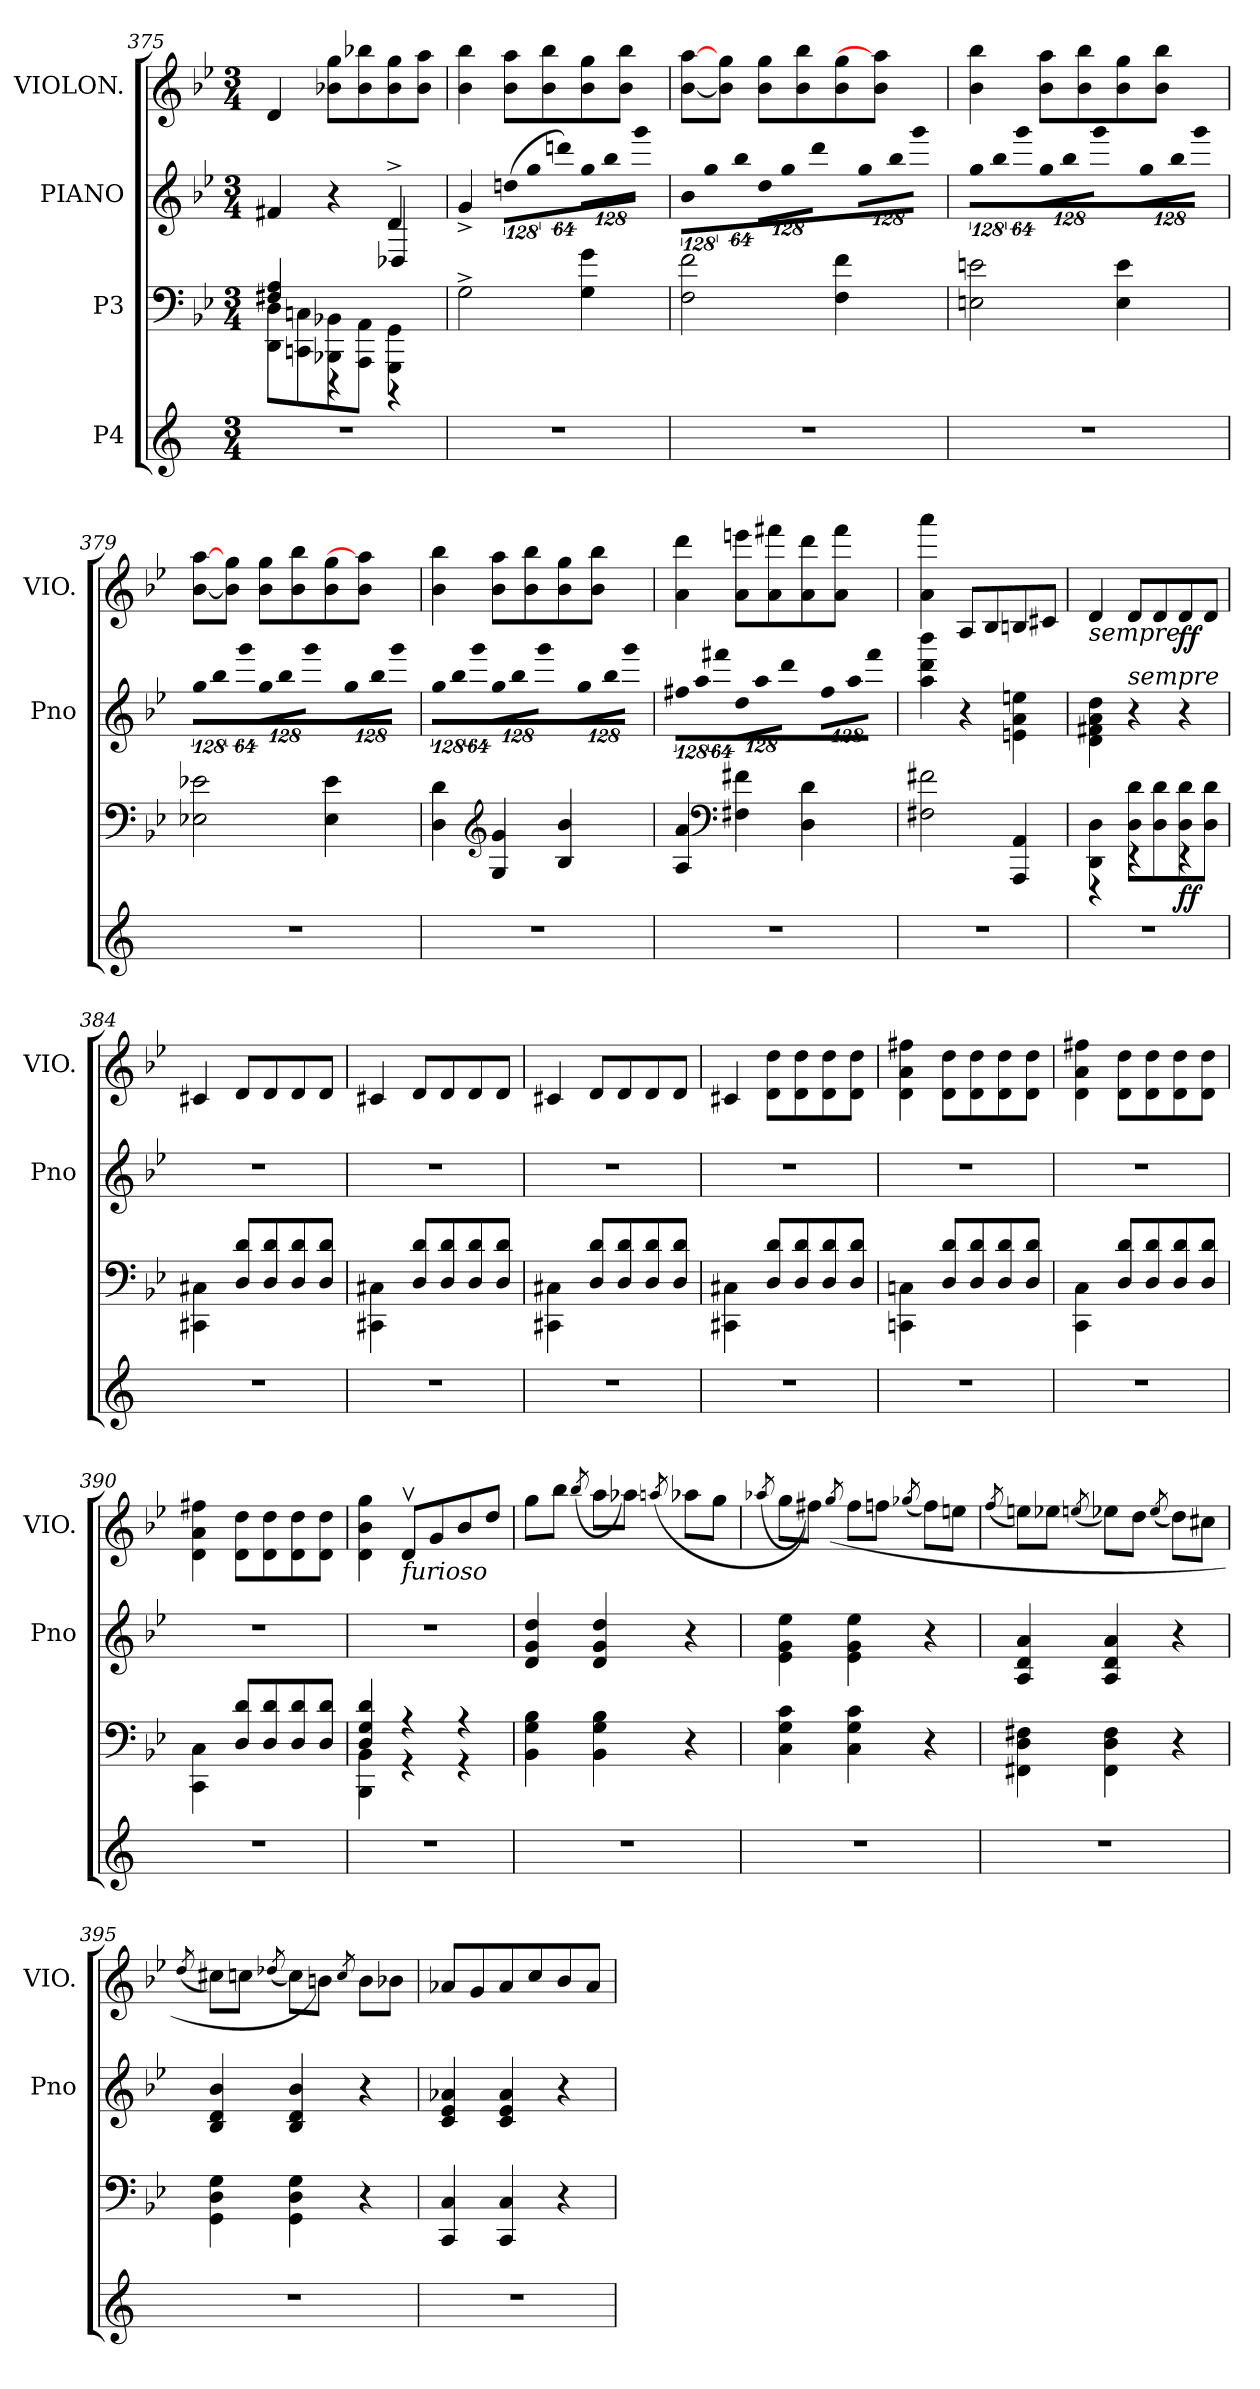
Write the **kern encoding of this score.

**kern	**kern	**dynam	**kern	**kern	**dynam
*part4	*part3	*part3	*part2	*part1	*part1
*staff4	*staff3	*staff3	*staff2	*staff1	*staff1
*I"P4	*I"P3	*	*I"PIANO	*I"VIOLON.	*
*	*	*	*I'Pno	*I'VIO.	*
!!LO:LB:g=z
*clefG2	*clefF4	*	*clefG2	*clefG2	*
*k[]	*k[b-e-]	*	*k[b-e-]	*k[b-e-]	*
*C:	*B-:	*	*B-:	*B-:	*
*M3/4	*M3/4	*	*M3/4	*M3/4	*
=375	=375	=375	=375	=375	=375
!LO:N:vis=1	!	!	!	!	!
*	*^	*	*^	*	*
2.r	8DDi\ 8DiL	4F#Xi/ 4Ai	.	4f#Xi/	2ryy	4di/	.
.	8CCni\ 8Cni	.	.	.	.	.	.
.	8BBB-Xi\ 8BB-Xi	4r	.	4r	.	8b-Xi\ 8ggiL	.
.	8AAAi\ 8AAiJ	.	.	.	.	8b-i\ 8bb-Xi	.
.	4GGGi\ 4GGi	4r	.	4d^i/	4D-Xi/	8b-i\ 8ggi	.
.	.	.	.	.	.	8b-i\ 8aaiJ	.
*	*v	*v	*	*	*	*	*
*	*	*	*v	*v	*	*
=376	=376	=376	=376	=376	=376
!LO:N:vis=1	!	!	!	!	!
2.r	2G^i\	.	4g^i/	4b-i\ 4bb-i	.
!	!	!	!LO:N:vis=8	!	!
.	.	.	(1024%85ddni\L	8b-i\ 8aaiL	.
!	!	!	!LO:N:vis=8	!	!
.	.	.	1024%85ggi\	.	.
.	.	.	.	8b-i\ 8bb-i	.
!	!	!	!LO:N:vis=8	!	!
.	.	.	512%43dddni\J)	.	.
!	!	!	!LO:N:vis=8	!	!
.	4Gi\ 4gi	.	1024%85ggi\L	8b-i\ 8ggi	.
!	!	!	!LO:N:vis=8	!	!
.	.	.	1024%85bb-i\	.	.
.	.	.	.	8b-i\ 8bb-iJ	.
!	!	!	!LO:N:vis=8	!	!
.	.	.	512%43gggi\J	.	.
=377	=377	=377	=377	=377	=377
!LO:N:vis=1	!	!	!LO:N:vis=8	!	!
2.r	2Fi\ 2fi	.	1024%85b-i\L	[<8b-i\ [>8aaiL	.
!	!	!	!LO:N:vis=8	!	!
.	.	.	1024%85ggi\	.	.
.	.	.	.	8b-i\] 8ggiJ	.
!	!	!	!LO:N:vis=8	!	!
.	.	.	512%43bb-i\J	.	.
!	!	!	!LO:N:vis=8	!	!
.	.	.	1024%85ddi\L	8b-i\ 8ggiL	.
!	!	!	!LO:N:vis=8	!	!
.	.	.	1024%85ggi\	.	.
.	.	.	.	8b-i\ 8bb-i	.
!	!	!	!LO:N:vis=8	!	!
.	.	.	512%43dddi\J	.	.
!	!	!	!LO:N:vis=8	!	!
.	4Fi\ 4fi	.	1024%85ggi\L	8b-i\ 8ggi	.
!	!	!	!LO:N:vis=8	!	!
.	.	.	1024%85bb-i\	.	.
.	.	.	.	8b-i\ 8aai]J	.
!	!	!	!LO:N:vis=8	!	!
.	.	.	512%43gggi\J	.	.
=378	=378	=378	=378	=378	=378
!LO:N:vis=1	!	!	!LO:N:vis=8	!	!
2.r	2Eni\ 2eni	.	1024%85ggi\L	4b-i\ 4bb-i	.
!	!	!	!LO:N:vis=8	!	!
.	.	.	1024%85bb-i\	.	.
!	!	!	!LO:N:vis=8	!	!
.	.	.	512%43gggi\J	.	.
!	!	!	!LO:N:vis=8	!	!
.	.	.	1024%85ggi\L	8b-i\ 8aaiL	.
!	!	!	!LO:N:vis=8	!	!
.	.	.	1024%85bb-i\	.	.
.	.	.	.	8b-i\ 8bb-i	.
!	!	!	!LO:N:vis=8	!	!
.	.	.	512%43gggi\J	.	.
!	!	!	!LO:N:vis=8	!	!
.	4Ei\ 4ei	.	1024%85ggi\L	8b-i\ 8ggi	.
!	!	!	!LO:N:vis=8	!	!
.	.	.	1024%85bb-i\	.	.
.	.	.	.	8b-i\ 8bb-iJ	.
!	!	!	!LO:N:vis=8	!	!
.	.	.	512%43gggi\J	.	.
=379	=379	=379	=379	=379	=379
!LO:N:vis=1	!	!	!LO:N:vis=8	!	!
2.r	2E-Xi\ 2e-Xi	.	1024%85ggi\L	[<8b-i\ [>8aaiL	.
!	!	!	!LO:N:vis=8	!	!
.	.	.	1024%85bb-i\	.	.
.	.	.	.	8b-i\] 8ggiJ	.
!	!	!	!LO:N:vis=8	!	!
.	.	.	512%43gggi\J	.	.
!	!	!	!LO:N:vis=8	!	!
.	.	.	1024%85ggi\L	8b-i\ 8ggiL	.
!	!	!	!LO:N:vis=8	!	!
.	.	.	1024%85bb-i\	.	.
.	.	.	.	8b-i\ 8bb-i	.
!	!	!	!LO:N:vis=8	!	!
.	.	.	512%43gggi\J	.	.
!	!	!	!LO:N:vis=8	!	!
.	4E-i\ 4e-i	.	1024%85ggi\L	8b-i\ 8ggi	.
!	!	!	!LO:N:vis=8	!	!
.	.	.	1024%85bb-i\	.	.
.	.	.	.	8b-i\ 8aai]J	.
!	!	!	!LO:N:vis=8	!	!
.	.	.	512%43gggi\J	.	.
!!LO:PB:g=z
=380	=380	=380	=380	=380	=380
!LO:N:vis=1	!	!	!LO:N:vis=8	!	!
2.r	4Di\ 4di	.	1024%85ggi\L	4b-i\ 4bb-i	.
!	!	!	!LO:N:vis=8	!	!
.	.	.	1024%85bb-i\	.	.
!	!	!	!LO:N:vis=8	!	!
.	.	.	512%43gggi\J	.	.
*	*clefG2	*	*	*	*
!	!	!	!LO:N:vis=8	!	!
.	4Gi/ 4gi	.	1024%85ggi\L	8b-i\ 8aaiL	.
!	!	!	!LO:N:vis=8	!	!
.	.	.	1024%85bb-i\	.	.
.	.	.	.	8b-i\ 8bb-i	.
!	!	!	!LO:N:vis=8	!	!
.	.	.	512%43gggi\J	.	.
!	!	!	!LO:N:vis=8	!	!
.	4B-i/ 4b-i	.	1024%85ggi\L	8b-i\ 8ggi	.
!	!	!	!LO:N:vis=8	!	!
.	.	.	1024%85bb-i\	.	.
.	.	.	.	8b-i\ 8bb-iJ	.
!	!	!	!LO:N:vis=8	!	!
.	.	.	512%43gggi\J	.	.
=381	=381	=381	=381	=381	=381
!LO:N:vis=1	!	!	!LO:N:vis=8	!	!
2.r	4Ai/ 4ai	.	1024%85ff#Xi\L	4ai\ 4dddi	.
!	!	!	!LO:N:vis=8	!	!
.	.	.	1024%85aai\	.	.
!	!	!	!LO:N:vis=8	!	!
.	.	.	512%43fff#Xi\J	.	.
*	*clefF4	*	*	*	*
!	!	!	!LO:N:vis=8	!	!
.	4F#Xi\ 4f#Xi	.	1024%85ddi\L	8ai\ 8eeeniL	.
!	!	!	!LO:N:vis=8	!	!
.	.	.	1024%85aai\	.	.
.	.	.	.	8ai\ 8fff#Xi	.
!	!	!	!LO:N:vis=8	!	!
.	.	.	512%43dddi\J	.	.
!	!	!	!LO:N:vis=8	!	!
.	4Di\ 4di	.	1024%85ff#i\L	8ai\ 8dddi	.
!	!	!	!LO:N:vis=8	!	!
.	.	.	1024%85aai\	.	.
.	.	.	.	8ai\ 8fff#iJ	.
!	!	!	!LO:N:vis=8	!	!
.	.	.	512%43fff#i\J	.	.
=382	=382	=382	=382	=382	=382
!LO:N:vis=1	!	!	!	!	!
2.r	2F#Xi\ 2f#Xi	.	4aai\ 4dddi 4bbb-i	4ai\ 4aaai	.
.	.	.	4r	8Ai/L	.
.	.	.	.	8B-i/	.
.	4AAAi/ 4AAi	.	4eni\ 4ai 4eeni	8Bni/	.
.	.	.	.	8c#Xi/J	.
=383	=383	=383	=383	=383	=383
!	!	!	!	!LO:TX:b:i:t=sempre	!
!LO:N:vis=1	!	!	!	!	!
*	*^	*	*	*	*
2.r	4DDi\ 4Di	4r	.	4di\ 4f#Xi 4ai 4ddi	4di/	.
!	!	!	!	!LO:TX:a:i:t=sempre	!	!
.	8Di\ 8diL	4r	.	4r	8di/L	.
.	8Di\ 8di	.	.	.	8di/	.
.	8Di\ 8di	4r	ff	4r	8di/	ff
.	8Di\ 8diJ	.	.	.	8di/J	.
*	*v	*v	*	*	*	*
=384	=384	=384	=384	=384	=384
!LO:N:vis=1	!	!	!LO:N:vis=1	!	!
2.r	4CC#Xi\ 4C#Xi	.	2.r	4c#Xi/	.
.	8Di/ 8diL	.	.	8di/L	.
.	8Di/ 8di	.	.	8di/	.
.	8Di/ 8di	.	.	8di/	.
.	8Di/ 8diJ	.	.	8di/J	.
=385	=385	=385	=385	=385	=385
!LO:N:vis=1	!	!	!LO:N:vis=1	!	!
2.r	4CC#Xi\ 4C#Xi	.	2.r	4c#Xi/	.
.	8Di/ 8diL	.	.	8di/L	.
.	8Di/ 8di	.	.	8di/	.
.	8Di/ 8di	.	.	8di/	.
.	8Di/ 8diJ	.	.	8di/J	.
!!LO:LB:g=z
=386	=386	=386	=386	=386	=386
!LO:N:vis=1	!	!	!LO:N:vis=1	!	!
2.r	4CC#Xi\ 4C#Xi	.	2.r	4c#Xi/	.
.	8Di/ 8diL	.	.	8di/L	.
.	8Di/ 8di	.	.	8di/	.
.	8Di/ 8di	.	.	8di/	.
.	8Di/ 8diJ	.	.	8di/J	.
=387	=387	=387	=387	=387	=387
!LO:N:vis=1	!	!	!LO:N:vis=1	!	!
2.r	4CC#Xi\ 4C#Xi	.	2.r	4c#Xi/	.
.	8Di/ 8diL	.	.	8di\ 8ddiL	.
.	8Di/ 8di	.	.	8di\ 8ddi	.
.	8Di/ 8di	.	.	8di\ 8ddi	.
.	8Di/ 8diJ	.	.	8di\ 8ddiJ	.
=388	=388	=388	=388	=388	=388
!LO:N:vis=1	!	!	!LO:N:vis=1	!	!
2.r	4CCni\ 4Cni	.	2.r	4di\ 4ai 4ff#Xi	.
.	8Di/ 8diL	.	.	8di\ 8ddiL	.
.	8Di/ 8di	.	.	8di\ 8ddi	.
.	8Di/ 8di	.	.	8di\ 8ddi	.
.	8Di/ 8diJ	.	.	8di\ 8ddiJ	.
=389	=389	=389	=389	=389	=389
!LO:N:vis=1	!	!	!LO:N:vis=1	!	!
2.r	4CCi\ 4Ci	.	2.r	4di\ 4ai 4ff#Xi	.
.	8Di/ 8diL	.	.	8di\ 8ddiL	.
.	8Di/ 8di	.	.	8di\ 8ddi	.
.	8Di/ 8di	.	.	8di\ 8ddi	.
.	8Di/ 8diJ	.	.	8di\ 8ddiJ	.
=390	=390	=390	=390	=390	=390
!LO:N:vis=1	!	!	!LO:N:vis=1	!	!
2.r	4CCi\ 4Ci	.	2.r	4di\ 4ai 4ff#Xi	.
.	8Di/ 8diL	.	.	8di\ 8ddiL	.
.	8Di/ 8di	.	.	8di\ 8ddi	.
.	8Di/ 8di	.	.	8di\ 8ddi	.
.	8Di/ 8diJ	.	.	8di\ 8ddiJ	.
=391	=391	=391	=391	=391	=391
!LO:N:vis=1	!	!	!LO:N:vis=1	!	!
*	*^	*	*	*	*
2.r	4Di/ 4Gi 4di	4BBB-i\ 4BB-i	.	2.r	4di\ 4b-i 4ggi	.
!	!	!	!	!	!LO:TX:b:i:t=furioso	!
.	4r	4r	.	.	8dvi/L	.
.	.	.	.	.	8gi/	.
.	4r	4r	.	.	8b-i/	.
.	.	.	.	.	8ddi/J	.
*	*v	*v	*	*	*	*
=392	=392	=392	=392	=392	=392
!LO:N:vis=1	!	!	!	!	!
2.r	4BB-i\ 4Gi 4B-i	.	4di/ 4gi 4ddi	8ggi\L	.
.	.	.	.	8bb-i\J	.
.	.	.	.	(8qbb-i/	.
.	4BB-i\ 4Gi 4B-i	.	4di/ 4gi 4ddi	8aai\L	.
.	.	.	.	8aa-Xi\J)	.
.	.	.	.	(8qaani/	.
.	4r	.	4r	8aa-Xi\L	.
.	.	.	.	8ggi\J	.
!!LO:LB:g=z
=393	=393	=393	=393	=393	=393
.	.	.	.	(8qaa-Xi/	.
!LO:N:vis=1	!	!	!	!	!
2.r	4Ci\ 4Gi 4ci	.	4e-i\ 4gi 4ee-i	8ggi\L	.
.	.	.	.	8ff#Xi\J))	.
.	.	.	.	(8qggi/	.
.	4Ci\ 4Gi 4ci	.	4e-i\ 4gi 4ee-i	8ff#i\L	.
.	.	.	.	8ffni\J	.
.	.	.	.	(8qgg-Xi/	.
.	4r	.	4r	8ffi\L)	.
.	.	.	.	8eeni\J	.
=394	=394	=394	=394	=394	=394
.	.	.	.	(8qffi/	.
!LO:N:vis=1	!	!	!	!	!
2.r	4FF#Xi\ 4Di 4F#Xi	.	4Ai/ 4di 4ai	8eeni\L)	.
.	.	.	.	8ee-Xi\J	.
.	.	.	.	(8qeeni/	.
.	4FF#i\ 4Di 4F#i	.	4Ai/ 4di 4ai	8ee-Xi\L)	.
.	.	.	.	8ddi\J	.
.	.	.	.	(8qee-i/	.
.	4r	.	4r	8ddi\L)	.
.	.	.	.	8cc#Xi\J	.
=395	=395	=395	=395	=395	=395
.	.	.	.	(8qddi/	.
!LO:N:vis=1	!	!	!	!	!
2.r	4GGi\ 4Di 4Gi	.	4B-i/ 4di 4b-i	8cc#Xi\L)	.
.	.	.	.	8ccni\J	.
.	.	.	.	(8qdd-Xi/	.
.	4GGi\ 4Di 4Gi	.	4B-i/ 4di 4b-i	8cci\L)	.
.	.	.	.	8bni\J)	.
.	.	.	.	8qcci/	.
.	4r	.	4r	8bi\L	.
.	.	.	.	8b-Xi\J	.
=396	=396	=396	=396	=396	=396
!LO:N:vis=1	!	!	!	!	!
2.r	4CCi/ 4Ci	.	4ci/ 4e-i 4a-Xi	8a-Xi/L	.
.	.	.	.	8gi/	.
.	4CCi/ 4Ci	.	4ci/ 4e-i 4a-i	8a-i/	.
.	.	.	.	8cci/	.
.	4r	.	4r	8b-i/	.
.	.	.	.	8a-i/J	.
=	=	=	=	=	=
*-	*-	*-	*-	*-	*-
